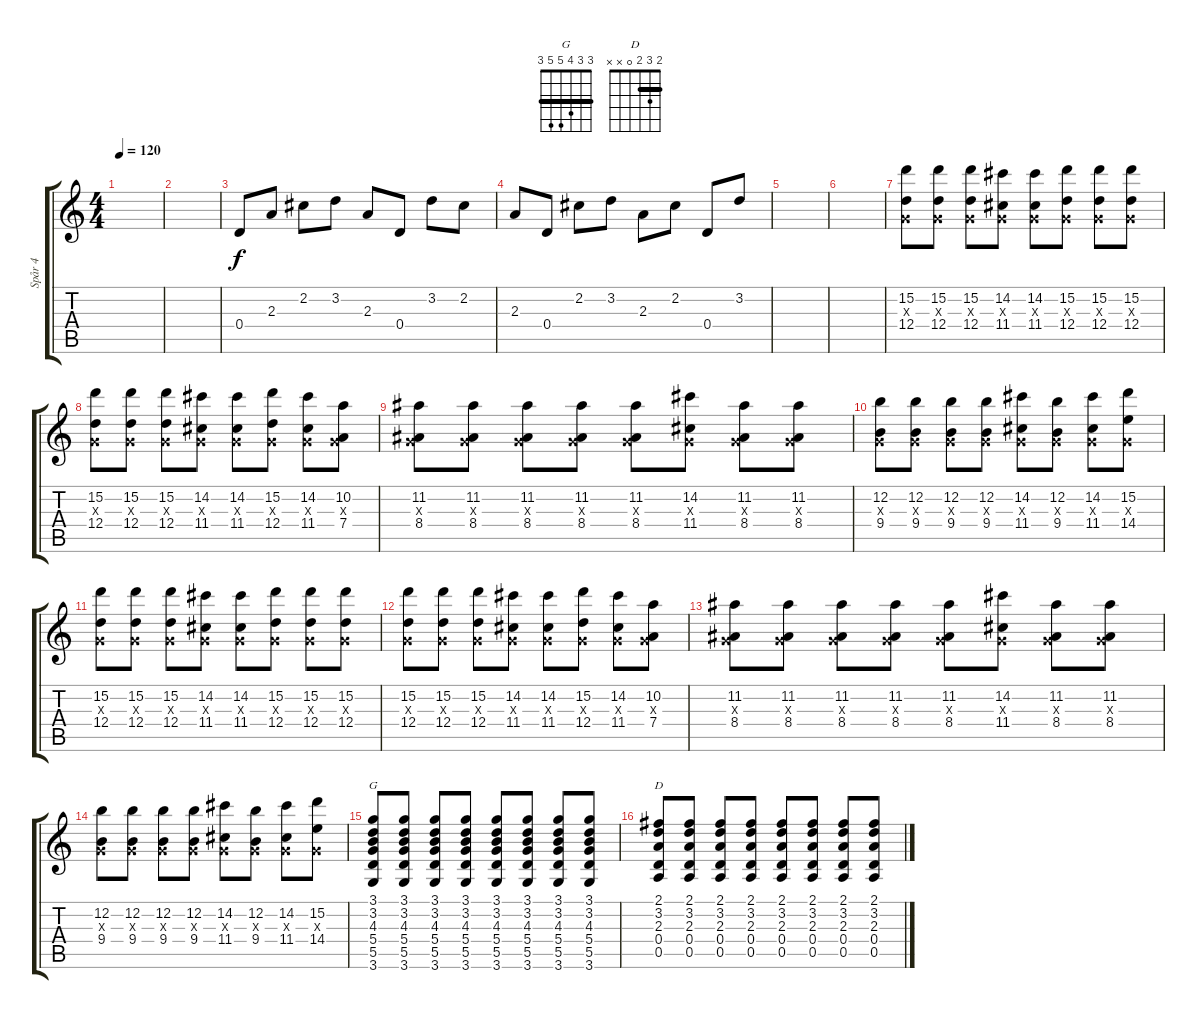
\track ("Spår 4" "Spår 4") {instrument overdrivenguitar}
\staff {score tabs}
\tuning (E4 B3 G3 D3 A2 E2) {hide}
\chord ("G" 3 3 4 5 5 3) {barre 3}
\chord ("D" 2 3 2 0 x x) {barre 2}
\ts (4 4)
\tempo 120
\clef g2
\ks c
|
|
0.4.8 2.3.8 2.2.8 3.2.8 2.3.8 0.4.8 3.2.8 2.2.8 |
2.3.8 0.4.8 2.2.8 3.2.8 2.3.8 2.2.8 0.4.8 3.2.8 |
|
|
(15.2 0.3{x} 12.4).8 (15.2 0.3{x} 12.4).8 (15.2 0.3{x} 12.4).8 (14.2 0.3{x} 11.4).8 (14.2 0.3{x} 11.4).8 (15.2 0.3{x} 12.4).8 (15.2 0.3{x} 12.4).8 (15.2 0.3{x} 12.4).8 |
(15.2 0.3{x} 12.4).8 (15.2 0.3{x} 12.4).8 (15.2 0.3{x} 12.4).8 (14.2 0.3{x} 11.4).8 (14.2 0.3{x} 11.4).8 (15.2 0.3{x} 12.4).8 (14.2 0.3{x} 11.4).8 (10.2 0.3{x} 7.4).8 |
(11.2 0.3{x} 8.4).8 (11.2 0.3{x} 8.4).8 (11.2 0.3{x} 8.4).8 (11.2 0.3{x} 8.4).8 (11.2 0.3{x} 8.4).8 (14.2 0.3{x} 11.4).8 (11.2 0.3{x} 8.4).8 (11.2 0.3{x} 8.4).8 |
(12.2 0.3{x} 9.4).8 (12.2 0.3{x} 9.4).8 (12.2 0.3{x} 9.4).8 (12.2 0.3{x} 9.4).8 (14.2 0.3{x} 11.4).8 (12.2 0.3{x} 9.4).8 (14.2 0.3{x} 11.4).8 (15.2 0.3{x} 14.4).8 |
(15.2 0.3{x} 12.4).8 (15.2 0.3{x} 12.4).8 (15.2 0.3{x} 12.4).8 (14.2 0.3{x} 11.4).8 (14.2 0.3{x} 11.4).8 (15.2 0.3{x} 12.4).8 (15.2 0.3{x} 12.4).8 (15.2 0.3{x} 12.4).8 |
(15.2 0.3{x} 12.4).8 (15.2 0.3{x} 12.4).8 (15.2 0.3{x} 12.4).8 (14.2 0.3{x} 11.4).8 (14.2 0.3{x} 11.4).8 (15.2 0.3{x} 12.4).8 (14.2 0.3{x} 11.4).8 (10.2 0.3{x} 7.4).8 |
(11.2 0.3{x} 8.4).8 (11.2 0.3{x} 8.4).8 (11.2 0.3{x} 8.4).8 (11.2 0.3{x} 8.4).8 (11.2 0.3{x} 8.4).8 (14.2 0.3{x} 11.4).8 (11.2 0.3{x} 8.4).8 (11.2 0.3{x} 8.4).8 |
(12.2 0.3{x} 9.4).8 (12.2 0.3{x} 9.4).8 (12.2 0.3{x} 9.4).8 (12.2 0.3{x} 9.4).8 (14.2 0.3{x} 11.4).8 (12.2 0.3{x} 9.4).8 (14.2 0.3{x} 11.4).8 (15.2 0.3{x} 14.4).8 |
(3.1 3.2 4.3 5.4 5.5 3.6).8{ch "G"} (3.1 3.2 4.3 5.4 5.5 3.6).8 (3.1 3.2 4.3 5.4 5.5 3.6).8 (3.1 3.2 4.3 5.4 5.5 3.6).8 (3.1 3.2 4.3 5.4 5.5 3.6).8 (3.1 3.2 4.3 5.4 5.5 3.6).8 (3.1 3.2 4.3 5.4 5.5 3.6).8 (3.1 3.2 4.3 5.4 5.5 3.6).8 |
(2.1 3.2 2.3 0.4 0.5).8{ch "D"} (2.1 3.2 2.3 0.4 0.5).8 (2.1 3.2 2.3 0.4 0.5).8 (2.1 3.2 2.3 0.4 0.5).8 (2.1 3.2 2.3 0.4 0.5).8 (2.1 3.2 2.3 0.4 0.5).8 (2.1 3.2 2.3 0.4 0.5).8 (2.1 3.2 2.3 0.4 0.5).8
